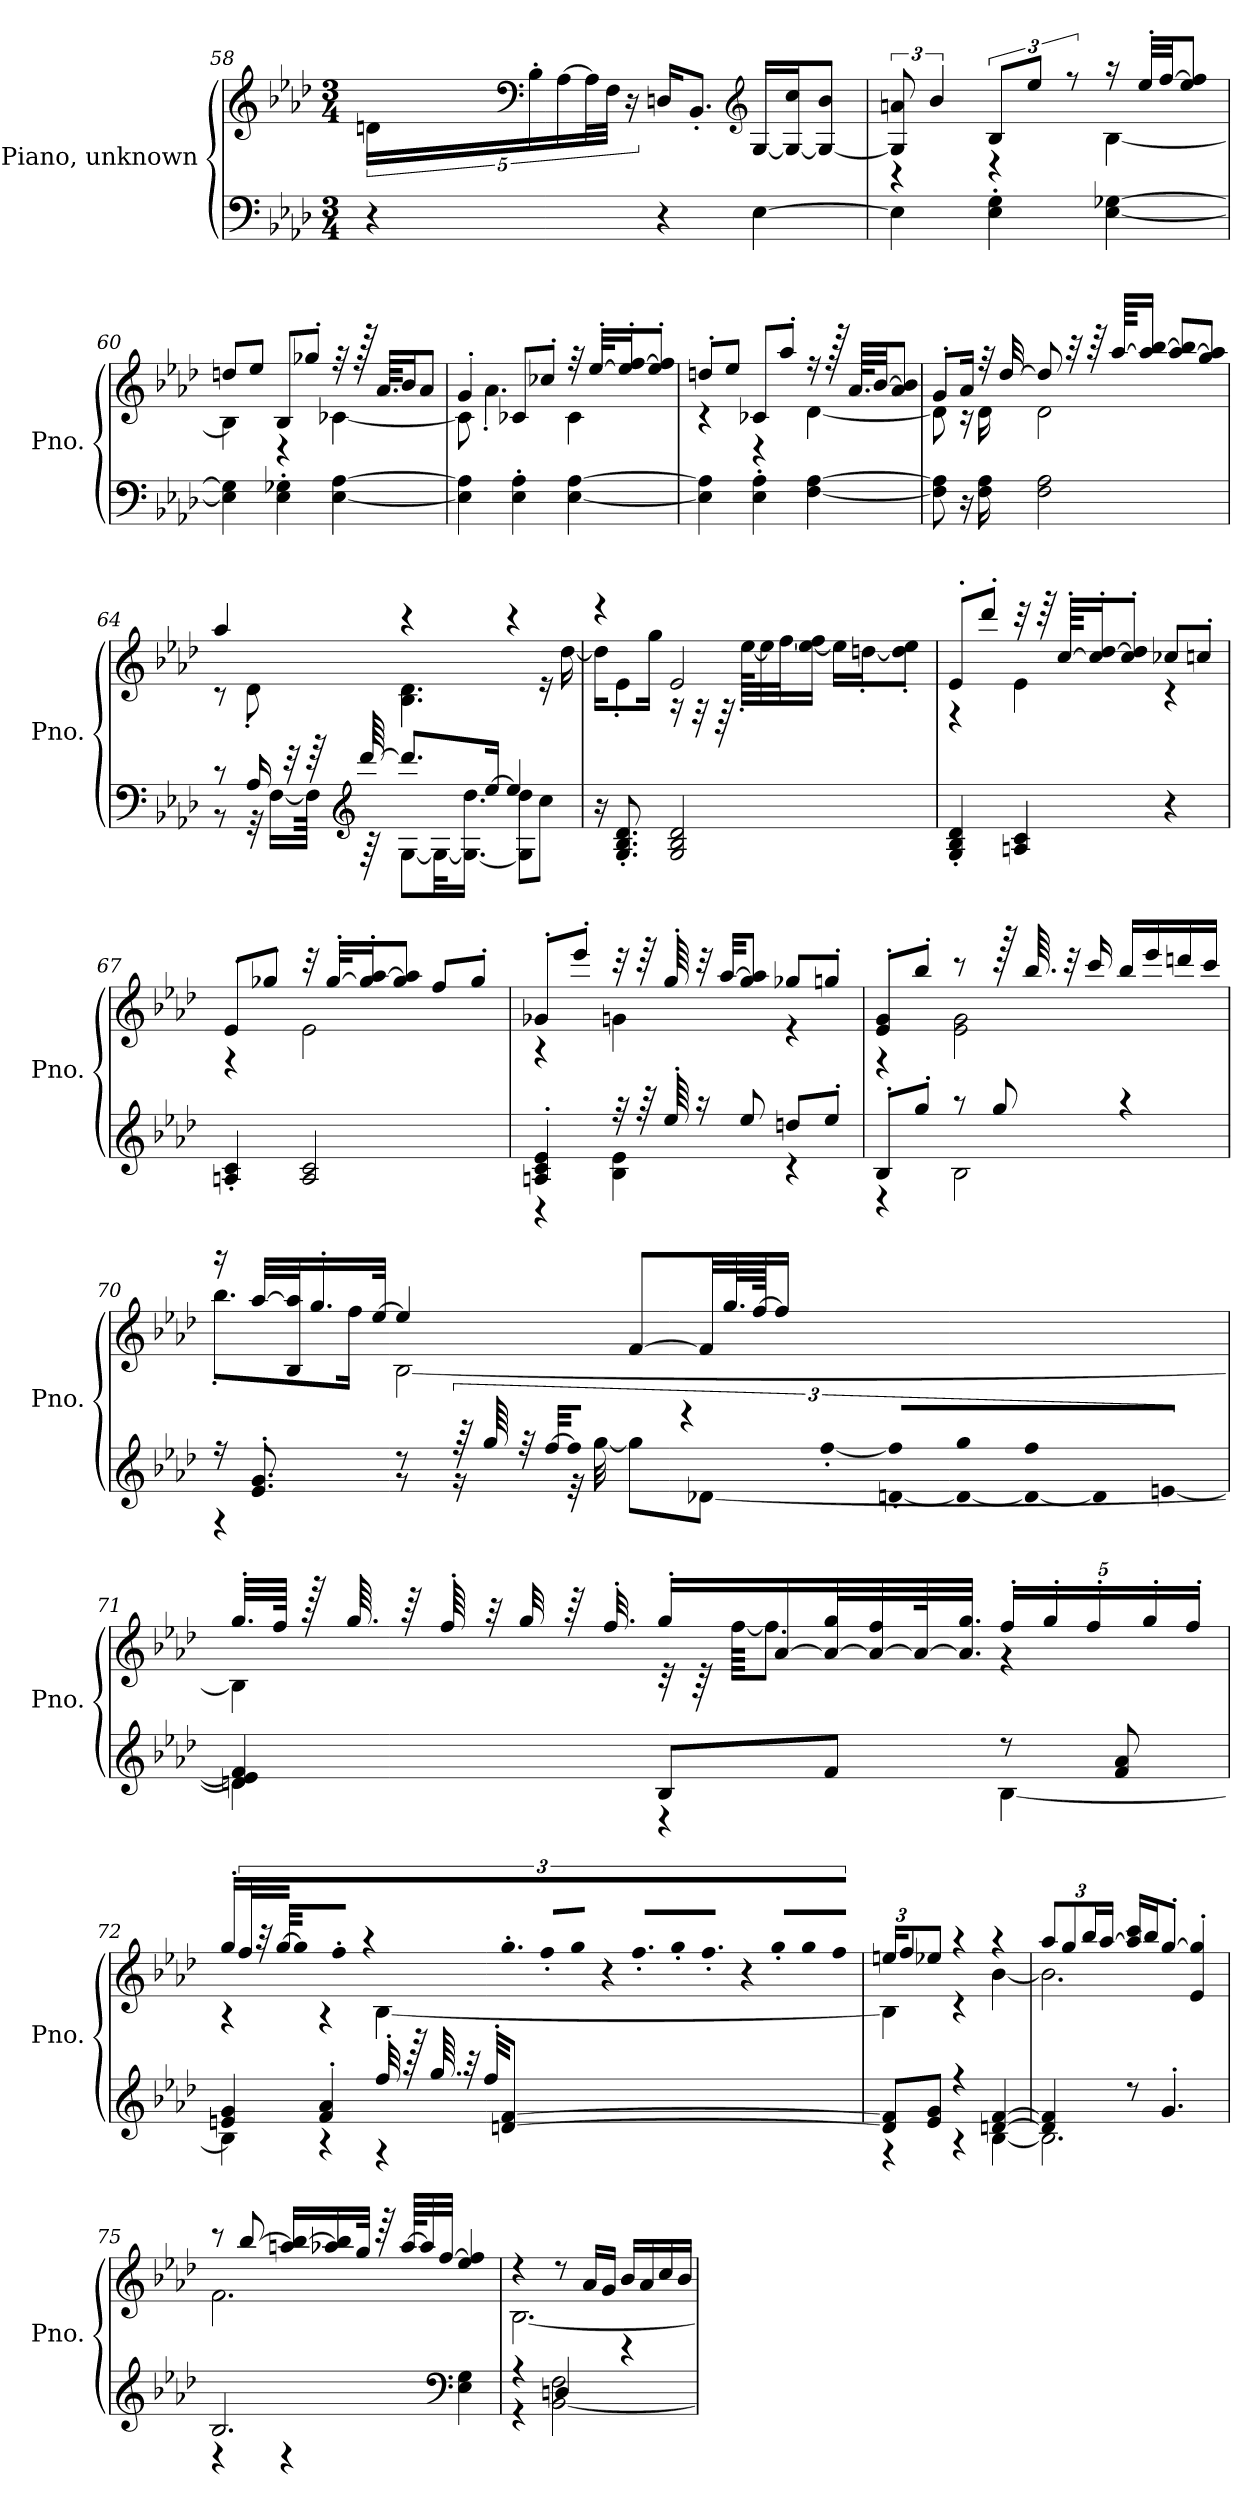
**kern	**kern
*part1	*part1
*staff2	*staff1
*I"Piano, unknown	*
*I'Pno.	*
*clefF4	*clefG2
*k[b-e-a-d-]	*k[b-e-a-d-]
*M3/4	*M3/4
=58	=58
4r	20dn\LL
*	*clefF4
.	20B-'\
.	[20A-\
.	40A-\L]
.	40F\JJJ
.	20r
4r	16Dn/KL
.	8.BB-'/J
*	*clefG2
[4E-\	[16G/LL
.	16G/_ 16cc/J
.	8G/_ 8b-/J
!!LO:LB:g=z
=59	=59
*	*^
4E-\]	12G/] 12an/	4r
.	6b-/	.
4E-\' 4G\'	12B-/L	4r
.	12ee-/J	.
.	12r	.
[4E-\ [4G-X\	16r	[4B-\
.	32ee-'/LLL	.
.	[32ff/JJ	.
.	8ee-/ 8ff/]J	.
=60	=60	=60
4E-\] 4G-\]	8ddn/L	4B-\]
.	8ee-/J	.
4E-\' 4G-X\'	8B-/L	4r
.	8gg-X'/J	.
[4E-\ [4A-\	32r	[4c-X\
.	128r	.
.	64.a-/KKLL	.
.	16b-/J	.
.	8a-/J	.
=61	=61	=61
4E-\] 4A-\]	4g'/	8c-\]
.	.	4.a-'\
4E-\' 4A-\'	8c-X/L	.
.	8cc-X'/J	.
[4E-\ [4A-\	32r	4c-\
.	[32ee-'/KLL	.
.	16ee-/]' [16ff/'J	.
.	8ee-/' 8ff/]'J	.
!!LO:LB:g=z	!!
=62	=62	=62
4E-\] 4A-\]	8ddn'/L	4r
.	8ee-/J	.
4E-\' 4A-\'	8c-X/L	4r
.	8aa-'/J	.
[4F\ [4A-\	16r	[4d-\
.	128r	.
.	64.a-/KLLL	.
.	[32b-/JJ	.
.	8a-/ 8b-/]J	.
=63	=63	=63
8F\] 8A-\]	8g'/L	8d-\]
16r	16a-/Jk	16r
16F\ 16A-\	32r	16d-\
.	[32dd-/	.
2F\ 2A-\	8dd-/]	2d-\
.	32r	.
.	64r	.
.	[64aa-/KKLL	.
.	16aa-/] [16bb-/JJ	.
.	[8aa-/ 8bb-/]L	.
.	8gg/ 8aa-/]J	.
!!LO:LB:g=z	!!
=64	=64	=64
*^	*	*
8r	8r	4aa-/	8r
16A-/	32r	.	8d-'\
.	[16F\LL	.	.
32r	.	.	.
64r	64F\JJkk]	.	.
*clefG2	*	*	*
[64ddd-/	64r	.	.
8.ddd-/L]	[8G\L	4r	4.B-\ 4.d-\
.	32G\KL_	.	.
.	16.G\_ 16.dd-\JJ	.	.
[16ee-/Jk	.	.	.
4ee-/]	8G\] 8dd-\L	4r	.
.	8cc\J	.	16r
.	.	.	[16dd-\
*v	*v	*	*
=65	=65	=65
16r	4r	16dd-\KL]
8.G/' 8.B-/' 8.d-/'	.	8e-'\
.	.	16gg\Jk
2G/ 2B-/ 2d-/	2e-/	16r
.	.	32r
.	.	64r
.	.	[64ee-'\KLLL
.	.	32ee-\]
.	.	[32ff\J
.	.	[16ee-\ 16ff\]JJ
.	.	16ee-\LL]
.	.	[16ddn'\J
.	.	8dd\]' 8ee-\'J
!!LO:PB:g=z	!!
=66	=66	=66
4G/' 4B-/' 4d-/'	8e-'/L	4r
.	8ddd-'/J	.
4An/ 4c/	32r	4e-\
.	64r	.
.	[64cc'/KKLL	.
.	16cc/]' [16dd-/'J	.
.	8cc/' 8dd-/]'J	.
4r	8cc-X/L	4r
.	8ccn'/J	.
=67	=67	=67
4An/' 4c/'	8e-'/L	4r
.	8gg-X'/J	.
2A/ 2c/	32r	2e-\
.	[32gg-'/KLL	.
.	16gg-/]' [16aa-/'J	.
.	8gg-/ 8aa-/]J	.
.	8ff/L	.
.	8gg-'/J	.
=68	=68	=68
*^	*	*
4An/' 4c/' 4e-/'	4r	8g-X'/L	4r
.	.	8eee-'/J	.
32r	4B-\ 4e-\	32r	4gn\
64r	.	64r	.
64ee-'/	.	64gg'/	.
16r	.	32r	.
.	.	[32aa-/KKL	.
8ee-/	.	8gg/ 8aa-/]J	.
8ddn/L	4r	8gg-X/L	4r
8ee-'/J	.	8ggn'/J	.
!!LO:LB:g=z	!!
=69	=69	=69	=69
8B-'/L	4r	8e-/' 8g/'L	4r
8gg'/J	.	8bb-'/J	.
8r	2B-\	8r	2e-\ 2g\
8gg/	.	128r	.
.	.	64.bb-/	.
.	.	32r	.
.	.	16ccc/	.
4r	.	16bb-/LL	.
.	.	16eee-/	.
.	.	16dddn/	.
.	.	16ccc/JJ	.
=70	=70	=70	=70
16r	4r	16r	8.bb-'\L
8.e-/' 8.g/'	.	[32aa-/LLL	.
.	.	32B-/ 32aa-/]J	.
.	.	16.gg'/	.
.	.	.	16ff\Jk
.	.	[32ee-/JJk	.
8r	8r	4ee-/]	[2B-\
96r	16r	.	.
96gg/	.	.	.
48r	.	.	.
[48ff/LLL	.	.	.
32ff/JJJ]	32r	.	.
64r	[32gg\	.	.
[64ff'/	.	.	.
[16dn/' 16ff/]'LL	8gg\L]	[8f/L	.
32d/_ 32gg/L	.	.	.
32d/_ 32ff/J	.	.	.
16d/]	[8d-X\J	32f/LL]	.
.	.	64.gg/L	.
.	.	[128ff/JJK	.
[16en/JJ	.	16ff/JJ]	.
!!LO:LB:g=z	!!
=71	=71	=71	=71
4dn/ 4e/] 4f/	4d-\]	32.gg'/LLL	4B-\]
.	.	64ff/JJJk	.
.	.	128r	.
.	.	64.gg/	.
.	.	64r	.
.	.	64ff'/	.
.	.	32r	.
.	.	32gg/	.
.	.	64r	.
.	.	32.ff'/	.
8B-/L	4r	16gg'/LL	32r
.	.	.	64r
.	.	.	[64ff\KKKL
.	.	[16a-/	8.ff\J]
8f/J	.	32a-/_ 32gg/L	.
.	.	32a-/_ 32ff/	.
.	.	64a-/K_	.
.	.	32.a-/] 32.gg/JJJ	.
*	*	*Xbrackettup	*
8r	[4B-\	20ff'/LL	4r
.	.	20gg'/	.
.	.	20ff'/	.
8f/ 8a-/	.	.	.
.	.	20gg'/	.
.	.	20ff'/JJ	.
!!LO:LB:g=z	!!
=72	=72	=72	=72
4en/ 4g/	4B-\]	16gg'/LL	4r
*	*	*brackettup	*
.	.	48ff/JJk	.
.	.	48r	.
.	.	[48gg/LLL	.
.	.	32gg/]	.
.	.	32ff'/JJJ	.
.	.	64r	.
.	.	32.gg'/	.
4f/' 4a-/'	4r	32ff'/LLL	4r
.	.	32gg/JJJ	.
.	.	64r	.
.	.	32.ff'/LLL	.
.	.	32gg'/J	.
.	.	16.ff'/JJ	.
32ff'/	4r	16r	[4B-\
128r	.	.	.
64.gg/	.	.	.
32r	.	16gg'/LL	.
32ff'/KKL	.	.	.
[8dn/ [8f/J	.	16gg/	.
.	.	16ff/JJ	.
=73	=73	=73	=73
*	*	*Xbrackettup	*
8d/] 8f/]L	4r	24een/KL	4B-\]
.	.	12ff/	.
8e-/ 8g/J	.	8ee-X/J	.
4r	4r	4r	4r
[4dn/ [4f/	[4B-\	4r	[4b-\
=74	=74	=74	=74
4d/] 4f/]	2.B-\]	12aa-/L	2.b-\]
.	.	12gg/	.
.	.	24bb-/L	.
.	.	[24aa-/JJ	.
8r	.	16aa-/] 16ccc/LL	.
.	.	16bb-/J	.
4.g'/	.	[8gg'/J	.
.	.	4e-/' 4gg/]'	.
!!LO:LB:g=z	!!
=75	=75	=75	=75
2.B-/	4r	8r	2.f\
.	.	[8bb-/	.
.	4r	16aan/ 16bb-/_LL	.
.	.	16aa-X/ 16bb-/]	.
.	.	32gg/JJk	.
.	.	64r	.
.	.	[64aa-/KLLL	.
.	.	32aa-/]	.
.	.	[32ff/JJJ	.
*clefF4	*	*	*
.	4E-\ 4G\	4ee-/ 4ff/]	.
=76	=76	=76	=76
4r	4r	4r	[2.B-\
4Dn/	[2BB-\ 2F\	8r	.
.	.	16a-/LL	.
.	.	16g/JJ	.
4r	.	16b-/LL	.
.	.	16a-/	.
.	.	16cc/	.
.	.	16b-/JJ	.
*v	*v	*	*
*	*v	*v
=	=
*-	*-
